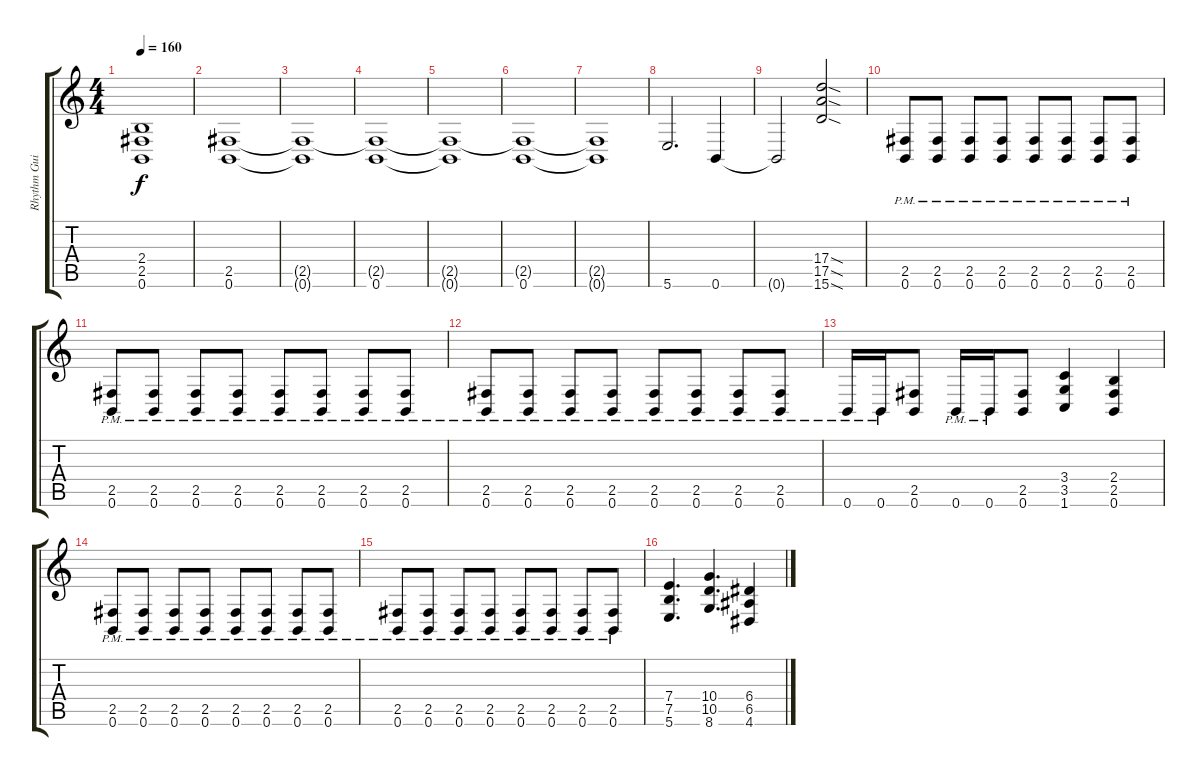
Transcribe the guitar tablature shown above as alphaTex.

\track ("Rhythm Guitar 2" "Rhythm Gui") {instrument distortionguitar}
\staff {score tabs}
\tuning (B3 Gb3 D3 A2 E2 B1) {hide}
\ts (4 4)
\tempo 160
\clef g2
\ks c
(2.4{t} 2.5{t} 0.6{t}).1{dy f} |
(2.5 0.6).1{instrument electricguitarjazz} |
(2.5{t} 0.6{t}).1 |
(2.5{t} 0.6).1 |
(2.5{t} 0.6{t}).1 |
(2.5{t} 0.6).1 |
(2.5{t} 0.6{t}).1 |
5.6.2{d} 0.6.4 |
0.6{t}.2 (17.4{sod} 17.5{sod} 15.6{sod}).2{instrument distortionguitar} |
(2.5{pm} 0.6{pm}).8{instrument distortionguitar} (2.5{pm} 0.6{pm}).8 (2.5{pm} 0.6{pm}).8 (2.5{pm} 0.6{pm}).8 (2.5{pm} 0.6{pm}).8 (2.5{pm} 0.6{pm}).8 (2.5{pm} 0.6{pm}).8 (2.5{pm} 0.6{pm}).8 |
(2.5{pm} 0.6{pm}).8 (2.5{pm} 0.6{pm}).8 (2.5{pm} 0.6{pm}).8 (2.5{pm} 0.6{pm}).8 (2.5{pm} 0.6{pm}).8 (2.5{pm} 0.6{pm}).8 (2.5{pm} 0.6{pm}).8 (2.5{pm} 0.6{pm}).8 |
(2.5{pm} 0.6{pm}).8 (2.5{pm} 0.6{pm}).8 (2.5{pm} 0.6{pm}).8 (2.5{pm} 0.6{pm}).8 (2.5{pm} 0.6{pm}).8 (2.5{pm} 0.6{pm}).8 (2.5{pm} 0.6{pm}).8 (2.5{pm} 0.6{pm}).8 |
0.6{pm}.16 0.6{pm}.16 (2.5 0.6).8 0.6{pm}.16 0.6{pm}.16 (2.5 0.6).8 (3.4 3.5 1.6).4 (2.4 2.5 0.6).4 |
(2.5{pm} 0.6{pm}).8 (2.5{pm} 0.6{pm}).8 (2.5{pm} 0.6{pm}).8 (2.5{pm} 0.6{pm}).8 (2.5{pm} 0.6{pm}).8 (2.5{pm} 0.6{pm}).8 (2.5{pm} 0.6{pm}).8 (2.5{pm} 0.6{pm}).8 |
(2.5{pm} 0.6{pm}).8 (2.5{pm} 0.6{pm}).8 (2.5{pm} 0.6{pm}).8 (2.5{pm} 0.6{pm}).8 (2.5{pm} 0.6{pm}).8 (2.5{pm} 0.6{pm}).8 (2.5{pm} 0.6{pm}).8 (2.5{pm} 0.6{pm}).8 |
(7.4 7.5 5.6).4{d} (10.4 10.5 8.6).4{d} (6.4 6.5 4.6).4
